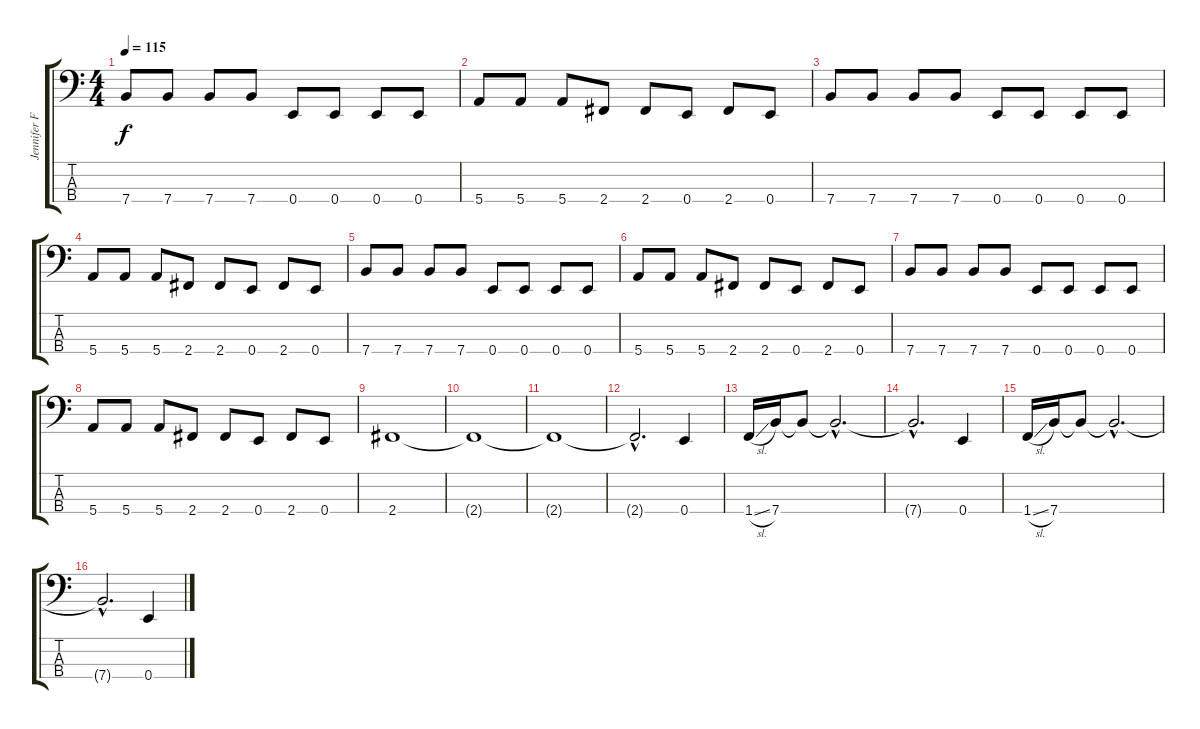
\track ("Jennifer Finch" "Jennifer F") {instrument electricbasspick}
\staff {score tabs}
\tuning (G2 D2 A1 E1) {hide}
\ts (4 4)
\tempo 115
\clef f4
\ks c
7.4.8{dy f} 7.4.8 7.4.8 7.4.8 0.4.8 0.4.8 0.4.8 0.4.8 |
5.4.8 5.4.8 5.4.8 2.4.8 2.4.8 0.4.8 2.4.8 0.4.8 |
7.4.8 7.4.8 7.4.8 7.4.8 0.4.8 0.4.8 0.4.8 0.4.8 |
5.4.8 5.4.8 5.4.8 2.4.8 2.4.8 0.4.8 2.4.8 0.4.8 |
7.4.8 7.4.8 7.4.8 7.4.8 0.4.8 0.4.8 0.4.8 0.4.8 |
5.4.8 5.4.8 5.4.8 2.4.8 2.4.8 0.4.8 2.4.8 0.4.8 |
7.4.8 7.4.8 7.4.8 7.4.8 0.4.8 0.4.8 0.4.8 0.4.8 |
5.4.8 5.4.8 5.4.8 2.4.8 2.4.8 0.4.8 2.4.8 0.4.8 |
2.4.1{volume 4} |
2.4{t}.1 |
2.4{t}.1 |
2.4{hac t}.2{d} 0.4.4{volume 14} |
1.4{sl}.16 7.4.16 7.4{t}.8 7.4{hac t}.2{d} |
7.4{hac t}.2{d} 0.4.4 |
1.4{sl}.16 7.4.16 7.4{t}.8 7.4{hac t}.2{d} |
7.4{hac t}.2{d} 0.4.4
